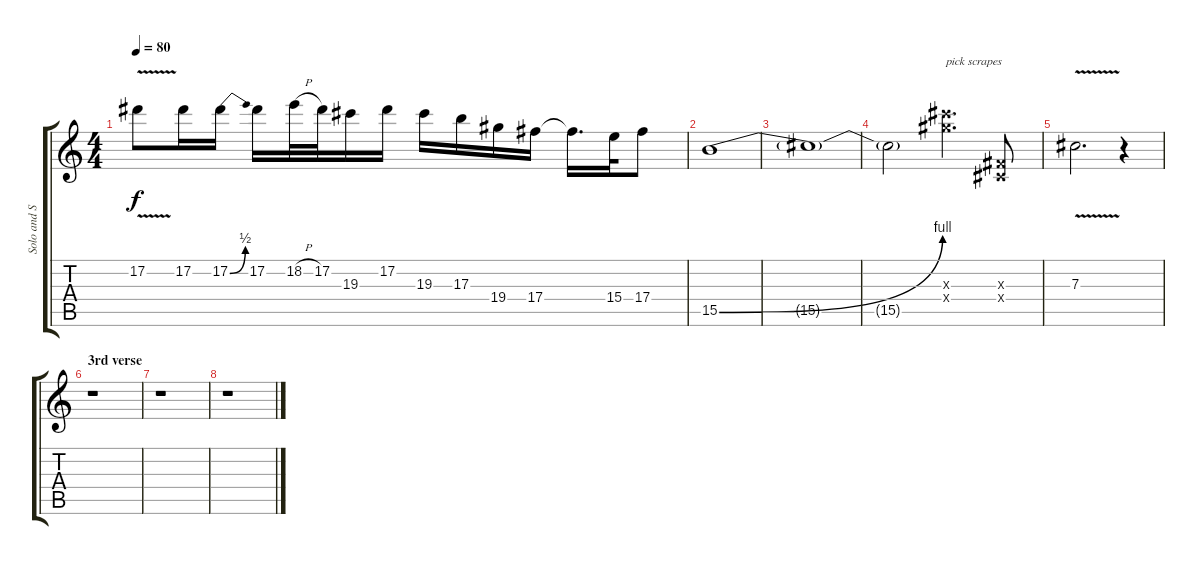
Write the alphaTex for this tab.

\track ("Solo and Slide" "Solo and S") {instrument overdrivenguitar}
\staff {score tabs}
\tuning (Eb4 Bb3 Gb3 Db3 Ab2 Eb2) {hide}
\ts (4 4)
\tempo 80
\clef g2
\ks c
17.2{v}.8{dy f} 17.2.16 17.2{be (bend 0 0 60 2)}.16 17.2.16 18.2{h}.32 17.2.32 19.3.16 17.2.16 19.3.16 17.3.16 19.4.16 17.4.16 17.4{t}.16{d} 15.4.32 17.4.8 |
15.5{be (bend 0 0 60 4)}.1 |
15.5{t}.1 |
15.5{t}.2 (19.3{x} 19.4{x}).4{d txt "pick scrapes" instrument guitarfretnoise} (0.3{x} 0.4{x}).8{instrument overdrivenguitar} |
7.3{v}.2{d} r.4 |
\section ("" "3rd verse")
r.1 |
r.1 |
r.1
